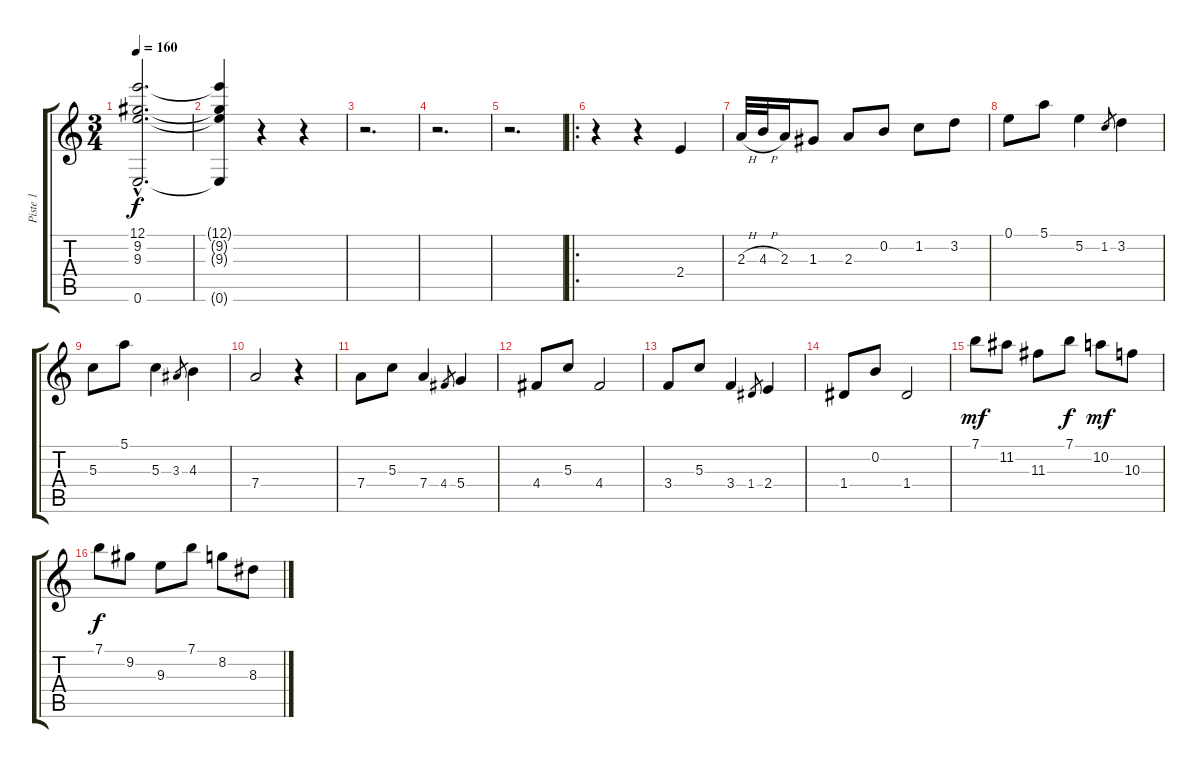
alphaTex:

\track ("Piste 1" "Piste 1") {instrument acousticguitarnylon}
\staff {score tabs}
\tuning (E4 B3 G3 D3 A2 E2) {hide}
\ts (3 4)
\tempo 160
\clef g2
\ks c
(12.1{hac} 9.2{hac} 9.3{hac} 0.6{hac}).2{d dy f instrument acousticguitarnylon} |
(12.1{t} 9.2{t} 9.3{t} 0.6{t}).4 r.4 r.4 |
r.2{d} |
r.2{d} |
r.2{d} |
\ro
r.4 r.4 2.4.4 |
2.3{h}.32 4.3{h}.32 2.3.16 1.3.8 2.3.8 0.2.8 1.2.8 3.2.8 |
0.1.8 5.1.8 5.2.4 1.2.8{gr} 3.2.4 |
5.3.8 5.1.8 5.3.4 3.3.8{gr} 4.3.4 |
7.4.2 r.4 |
7.4.8 5.3.8 7.4.4 4.4.8{gr} 5.4.4 |
4.4.8 5.3.8 4.4.2 |
3.4.8 5.3.8 3.4.4 1.4.8{gr} 2.4.4 |
1.4.8 0.2.8 1.4.2 |
7.1.8{dy mf} 11.2.8 11.3.8 7.1.8{dy f} 10.2.8{dy mf} 10.3.8 |
7.1.8{dy f} 9.2.8 9.3.8 7.1.8 8.2.8 8.3.8
